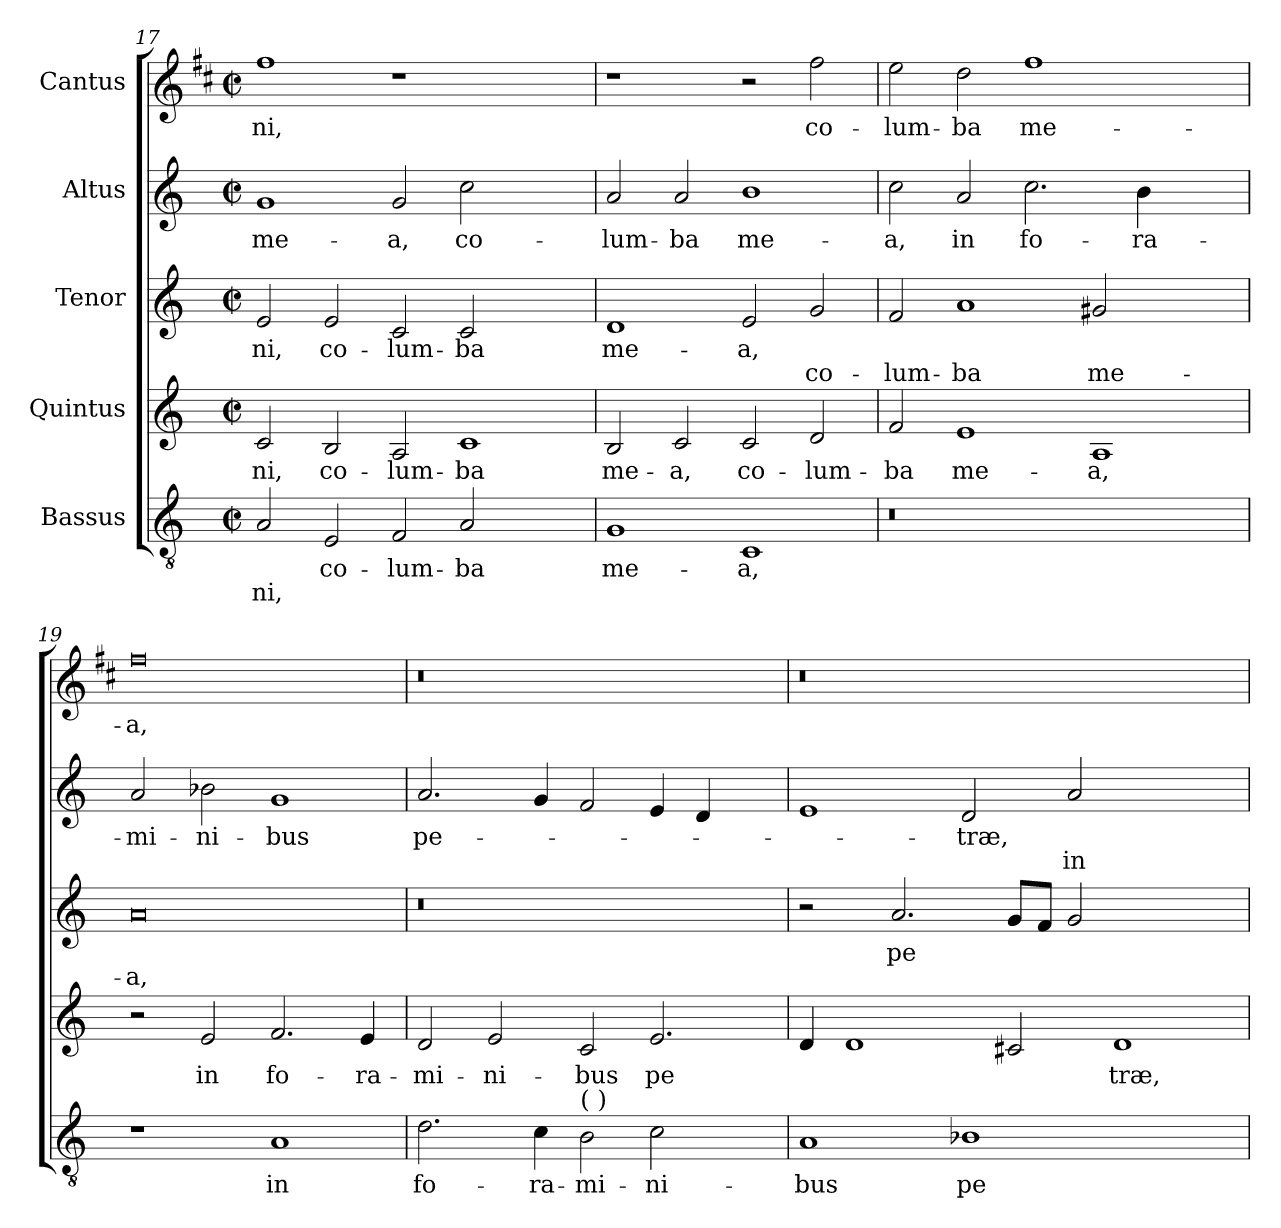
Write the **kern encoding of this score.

**kern	**text	**text	**kern	**text	**kern	**text	**text	**kern	**text	**text	**kern	**text
*part5	*part5	*part5	*part4	*part4	*part3	*part3	*part3	*part2	*part2	*part2	*part1	*part1
*staff5	*staff5	*staff5	*staff4	*staff4	*staff3	*staff3	*staff3	*staff2	*staff2	*staff2	*staff1	*staff1
*I"Bassus	*	*	*I"Quintus	*	*I"Tenor	*	*	*I"Altus	*	*	*I"Cantus	*
!!LO:LB:g=z
*clefGv2	*	*	*clefG2	*	*clefG2	*	*	*clefG2	*	*	*clefG2	*
*	*	*	*	*	*	*	*	*	*	*	*ITrd1c2	*
*k[]	*	*	*k[]	*	*k[]	*	*	*k[]	*	*	*k[]	*
*C:	*	*	*C:	*	*C:	*	*	*C:	*	*	*C:	*
*M4/2	*	*	*M4/2	*	*M4/2	*	*	*M4/2	*	*	*M4/2	*
*met(c|)	*	*	*met(c|)	*	*met(c|)	*	*	*met(c|)	*	*	*met(c|)	*
=17	=17	=17	=17	=17	=17	=17	=17	=17	=17	=17	=17	=17
!	!	!LO:LY:b	!	!LO:LY:b	!	!LO:LY:b	!	!	!LO:LY:b	!	!	!LO:LY:b
2A	.	ni,	2c	ni,	2e	ni,	.	1g	me-	.	1ee	ni,
!	!LO:LY:b	!	!	!LO:LY:b	!	!LO:LY:b	!	!	!	!	!	!
2E	co-	.	2B	co-	2e	co-	.	.	.	.	.	.
!	!LO:LY:b	!	!	!LO:LY:b	!	!LO:LY:b	!	!	!LO:LY:b	!	!	!
2F	-lum-	.	2A	-lum-	2c	-lum-	.	2g	-a,	.	1r	.
!	!LO:LY:b	!	!	!LO:LY:b	!	!LO:LY:b	!	!	!LO:LY:b	!	!	!
2A	-ba	.	1c	-ba	2c	-ba	.	2cc	co-	.	.	.
2ryy	.	.	.	.	2ryy	.	.	2ryy	.	.	2ryy	.
=17A	=17A	=17A	=17A	=17A	=17A	=17A	=17A	=17A	=17A	=17A	=17A	=17A
!	!LO:LY:b	!	!	!LO:LY:b	!	!LO:LY:b	!	!	!LO:LY:b	!	!	!
1G	me-	.	2B	me-	1d	me-	.	2a	-lum-	.	1r	.
!	!	!	!	!LO:LY:b	!	!	!	!	!LO:LY:b	!	!	!
.	.	.	2c	-a,	.	.	.	2a	-ba	.	.	.
!	!LO:LY:b	!	!	!LO:LY:b	!	!LO:LY:b	!	!	!LO:LY:b	!	!	!
1C	-a,	.	2c	co-	2e	-a,	.	1b	me-	.	2r	.
!	!	!	!	!LO:LY:b	!	!	!LO:LY:b	!	!	!	!	!LO:LY:b
.	.	.	2d	-lum-	2g	.	co-	.	.	.	2ee	co-
=18A	=18A	=18A	=18A	=18A	=18A	=18A	=18A	=18A	=18A	=18A	=18A	=18A
!	!	!	!	!LO:LY:b	!	!	!LO:LY:b	!	!LO:LY:b	!	!	!LO:LY:b
0r	.	.	2f	-ba	2f	.	-lum-	2cc	-a,	.	2dd	-lum-
!	!	!	!	!LO:LY:b	!	!	!LO:LY:b	!	!LO:LY:b	!	!	!LO:LY:b
.	.	.	1e	me-	1a	.	-ba	2a	in	.	2cc	-ba
!	!	!	!	!	!	!	!	!	!LO:LY:b	!	!	!LO:LY:b
.	.	.	.	.	.	.	.	2.cc	fo-	.	1ee	me-
!	!	!	!	!LO:LY:b	!	!	!LO:LY:b	!	!	!	!	!
.	.	.	1A	-a,	2g#X	.	me-	.	.	.	.	.
!	!	!	!	!	!	!	!	!	!LO:LY:b	!	!	!
.	.	.	.	.	.	.	.	4b	-ra-	.	.	.
2ryy	.	.	.	.	2ryy	.	.	2ryy	.	.	2ryy	.
=19A	=19A	=19A	=19A	=19A	=19A	=19A	=19A	=19A	=19A	=19A	=19A	=19A
!	!	!	!	!	!	!	!LO:LY:b	!	!LO:LY:b	!	!	!LO:LY:b
1r	.	.	2r	.	0a	.	-a,	2a	-mi-	.	0ee	-a,
!	!	!	!	!LO:LY:b	!	!	!	!	!LO:LY:b	!	!	!
.	.	.	2e	in	.	.	.	2b-X	-ni-	.	.	.
!	!LO:LY:b	!	!	!LO:LY:b	!	!	!	!	!LO:LY:b	!	!	!
1A	in	.	2.f	fo-	.	.	.	1g	-bus	.	.	.
!	!	!	!	!LO:LY:b	!	!	!	!	!	!	!	!
.	.	.	4e	-ra-	.	.	.	.	.	.	.	.
=20A	=20A	=20A	=20A	=20A	=20A	=20A	=20A	=20A	=20A	=20A	=20A	=20A
!	!LO:LY:b	!	!	!LO:LY:b	!	!	!	!	!LO:LY:b	!	!	!
2.d	fo-	.	2d	-mi-	0r	.	.	2.a	pe-	.	0r	.
!	!	!	!	!LO:LY:b	!	!	!	!	!	!	!	!
.	.	.	2e	-ni-	.	.	.	.	.	.	.	.
!	!LO:LY:b	!	!	!	!	!	!	!	!	!	!	!
4c	-ra-	.	.	.	.	.	.	4g	.	.	.	.
!LO:TX:a:t=(  )	!	!	!	!	!	!	!	!	!	!	!	!
!	!LO:LY:b	!	!	!LO:LY:b	!	!	!	!	!	!	!	!
2B	-mi-	.	2c	-bus	.	.	.	2f	.	.	.	.
!	!LO:LY:b	!	!	!LO:LY:b	!	!	!	!	!	!	!	!
2c	-ni-	.	2.e	pe	.	.	.	4e	.	.	.	.
.	.	.	.	.	.	.	.	4d	.	.	.	.
4ryy	.	.	.	.	4ryy	.	.	4ryy	.	.	4ryy	.
=21A	=21A	=21A	=21A	=21A	=21A	=21A	=21A	=21A	=21A	=21A	=21A	=21A
!	!LO:LY:b	!	!	!	!	!	!	!	!	!	!	!
1A	-bus	.	4d	.	2r	.	.	1e	.	.	0r	.
.	.	.	1d	.	.	.	.	.	.	.	.	.
!	!	!	!	!	!	!LO:LY:b	!	!	!	!	!	!
.	.	.	.	.	2.a	pe	.	.	.	.	.	.
!	!LO:LY:b	!	!	!	!	!	!	!	!LO:LY:b	!	!	!
1B-X	pe	.	.	.	.	.	.	2d	-træ,	.	.	.
.	.	.	2c#X	.	8gL	.	.	.	.	.	.	.
.	.	.	.	.	8fJ	.	.	.	.	.	.	.
!	!	!	!	!	!	!	!	!	!	!LO:LY:b	!	!
.	.	.	.	.	2g	.	.	2a	.	in	.	.
!	!	!	!	!LO:LY:b	!	!	!	!	!	!	!	!
.	.	.	1d	træ,	.	.	.	.	.	.	.	.
2.ryy	.	.	.	.	2.ryy	.	.	2.ryy	.	.	2.ryy	.
=	=	=	=	=	=	=	=	=	=	=	=	=
*-	*-	*-	*-	*-	*-	*-	*-	*-	*-	*-	*-	*-
